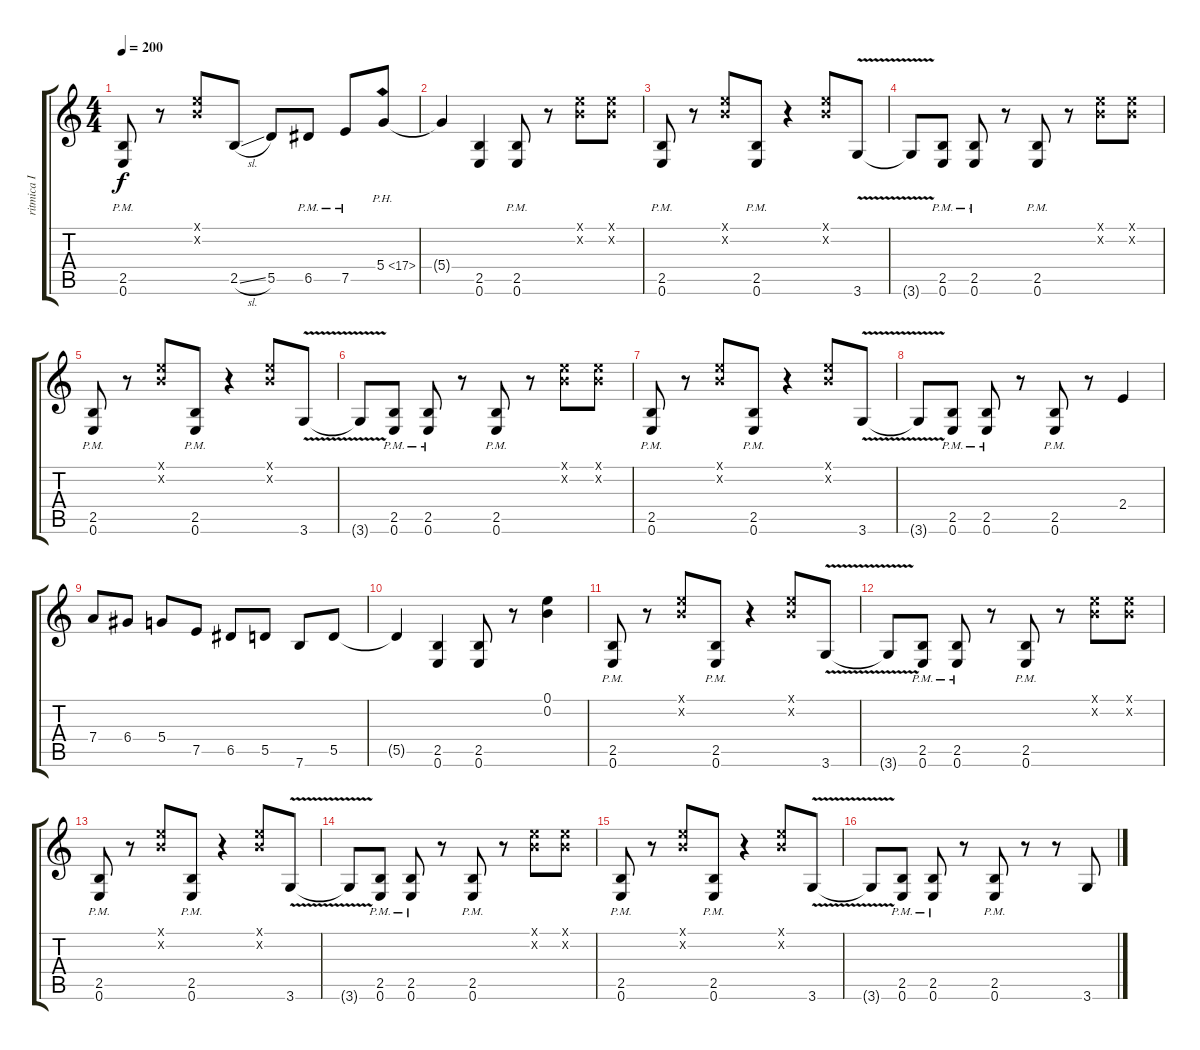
\track ("ritmica I" "ritmica I") {instrument overdrivenguitar}
\staff {score tabs}
\tuning (E4 B3 G3 D3 A2 E2) {hide}
\ts (4 4)
\tempo 200
\clef g2
\ks c
(2.5{pm} 0.6{pm}).8{dy f} r.8 (0.1{x} 0.2{x}).8 2.5{sl}.8 5.5.8 6.5{pm}.8 7.5{pm}.8 5.4{ph 12}.8 |
5.4{t}.4 (2.5 0.6).4 (2.5{pm} 0.6{pm}).8 r.8 (0.1{x} 0.2{x}).8 (0.1{x} 0.2{x}).8 |
(2.5{pm} 0.6{pm}).8 r.8 (0.1{x} 0.2{x}).8 (2.5{pm} 0.6{pm}).8 r.4 (0.1{x} 0.2{x}).8 3.6{v}.8 |
3.6{t}.8 (2.5{pm} 0.6{pm}).8 (2.5{pm} 0.6{pm}).8 r.8 (2.5{pm} 0.6{pm}).8 r.8 (0.1{x} 0.2{x}).8 (0.1{x} 0.2{x}).8 |
(2.5{pm} 0.6{pm}).8 r.8 (0.1{x} 0.2{x}).8 (2.5{pm} 0.6{pm}).8 r.4 (0.1{x} 0.2{x}).8 3.6{v}.8 |
3.6{t}.8 (2.5{pm} 0.6{pm}).8 (2.5{pm} 0.6{pm}).8 r.8 (2.5{pm} 0.6{pm}).8 r.8 (0.1{x} 0.2{x}).8 (0.1{x} 0.2{x}).8 |
(2.5{pm} 0.6{pm}).8 r.8 (0.1{x} 0.2{x}).8 (2.5{pm} 0.6{pm}).8 r.4 (0.1{x} 0.2{x}).8 3.6{v}.8 |
3.6{t}.8 (2.5{pm} 0.6{pm}).8 (2.5{pm} 0.6{pm}).8 r.8 (2.5{pm} 0.6{pm}).8 r.8 2.4.4 |
7.4.8 6.4.8 5.4.8 7.5.8 6.5.8 5.5.8 7.6.8 5.5.8 |
5.5{t}.4 (2.5 0.6).4 (2.5 0.6).8 r.8 (0.1 0.2).4 |
(2.5{pm} 0.6{pm}).8 r.8 (0.1{x} 0.2{x}).8 (2.5{pm} 0.6{pm}).8 r.4 (0.1{x} 0.2{x}).8 3.6{v}.8 |
3.6{t}.8 (2.5{pm} 0.6{pm}).8 (2.5{pm} 0.6{pm}).8 r.8 (2.5{pm} 0.6{pm}).8 r.8 (0.1{x} 0.2{x}).8 (0.1{x} 0.2{x}).8 |
(2.5{pm} 0.6{pm}).8 r.8 (0.1{x} 0.2{x}).8 (2.5{pm} 0.6{pm}).8 r.4 (0.1{x} 0.2{x}).8 3.6{v}.8 |
3.6{t}.8 (2.5{pm} 0.6{pm}).8 (2.5{pm} 0.6{pm}).8 r.8 (2.5{pm} 0.6{pm}).8 r.8 (0.1{x} 0.2{x}).8 (0.1{x} 0.2{x}).8 |
(2.5{pm} 0.6{pm}).8 r.8 (0.1{x} 0.2{x}).8 (2.5{pm} 0.6{pm}).8 r.4 (0.1{x} 0.2{x}).8 3.6{v}.8 |
3.6{t}.8 (2.5{pm} 0.6{pm}).8 (2.5{pm} 0.6{pm}).8 r.8 (2.5{pm} 0.6{pm}).8 r.8 r.8 3.6{sl}.8
